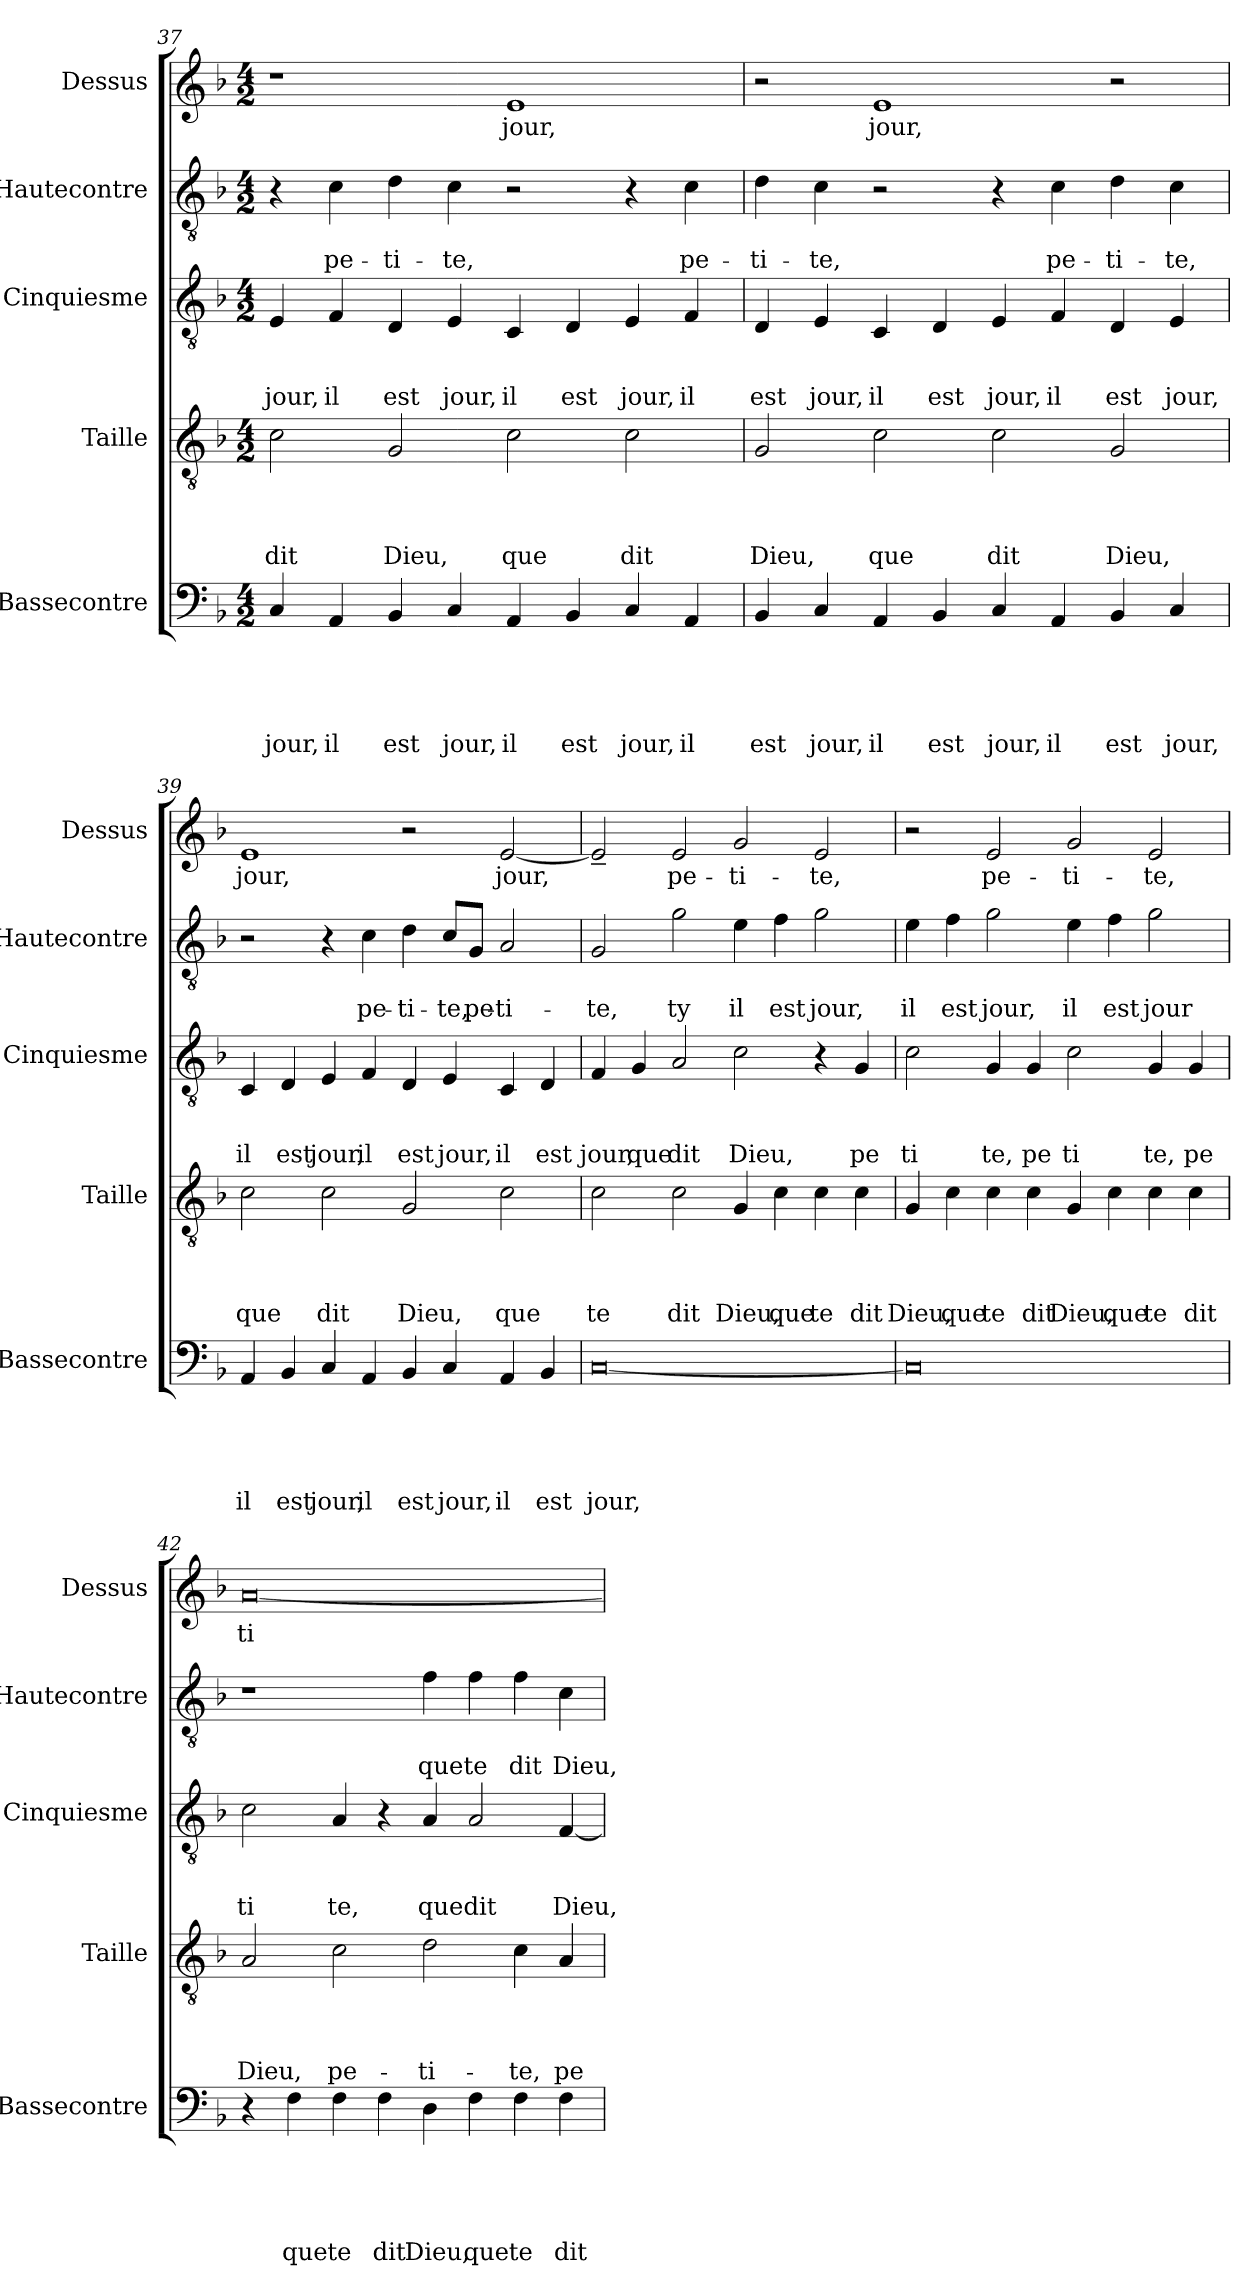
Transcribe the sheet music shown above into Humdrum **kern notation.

**kern	**text	**text	**text	**text	**text	**kern	**text	**text	**text	**text	**kern	**text	**text	**text	**kern	**text	**text	**kern	**text
*part5	*part5	*part5	*part5	*part5	*part5	*part4	*part4	*part4	*part4	*part4	*part3	*part3	*part3	*part3	*part2	*part2	*part2	*part1	*part1
*staff5	*staff5	*staff5	*staff5	*staff5	*staff5	*staff4	*staff4	*staff4	*staff4	*staff4	*staff3	*staff3	*staff3	*staff3	*staff2	*staff2	*staff2	*staff1	*staff1
*I"Bassecontre	*	*	*	*	*	*I"Taille	*	*	*	*	*I"Cinquiesme	*	*	*	*I"Hautecontre	*	*	*I"Dessus	*
*I'Bassecontre	*	*	*	*	*	*I'Taille	*	*	*	*	*I'Cinquiesme	*	*	*	*I'Hautecontre	*	*	*I'Dessus	*
*clefF4	*	*	*	*	*	*clefGv2	*	*	*	*	*clefGv2	*	*	*	*clefGv2	*	*	*clefG2	*
*k[b-]	*	*	*	*	*	*k[b-]	*	*	*	*	*k[b-]	*	*	*	*k[b-]	*	*	*k[b-]	*
*F:	*	*	*	*	*	*F:	*	*	*	*	*F:	*	*	*	*F:	*	*	*F:	*
*M4/2	*	*	*	*	*	*M4/2	*	*	*	*	*M4/2	*	*	*	*M4/2	*	*	*M4/2	*
=37	=37	=37	=37	=37	=37	=37	=37	=37	=37	=37	=37	=37	=37	=37	=37	=37	=37	=37	=37
!	!	!	!	!	!LO:LY:b	!	!	!	!	!LO:LY:b	!	!	!	!LO:LY:b	!	!	!	!	!
4C/	.	.	.	.	jour,	2c\	.	.	.	dit	4E/	.	.	jour,	4r	.	.	1r	.
!	!	!	!	!	!LO:LY:b	!	!	!	!	!	!	!	!	!LO:LY:b	!	!	!LO:LY:b	!	!
4AA/	.	.	.	.	il	.	.	.	.	.	4F/	.	.	il	4c\	.	pe-	.	.
!	!	!	!	!	!LO:LY:b	!	!	!	!	!LO:LY:b	!	!	!	!LO:LY:b	!	!	!LO:LY:b	!	!
4BB-/	.	.	.	.	est	2G/	.	.	.	Dieu,	4D/	.	.	est	4d\	.	-ti-	.	.
!	!	!	!	!	!LO:LY:b	!	!	!	!	!	!	!	!	!LO:LY:b	!	!	!LO:LY:b	!	!
4C/	.	.	.	.	jour,	.	.	.	.	.	4E/	.	.	jour,	4c\	.	-te,	.	.
!	!	!	!	!	!LO:LY:b	!	!	!	!	!LO:LY:b	!	!	!	!LO:LY:b	!	!	!	!	!LO:LY:b
4AA/	.	.	.	.	il	2c\	.	.	.	que	4C/	.	.	il	2r	.	.	1e	jour,
!	!	!	!	!	!LO:LY:b	!	!	!	!	!	!	!	!	!LO:LY:b	!	!	!	!	!
4BB-/	.	.	.	.	est	.	.	.	.	.	4D/	.	.	est	.	.	.	.	.
!	!	!	!	!	!LO:LY:b	!	!	!	!	!LO:LY:b	!	!	!	!LO:LY:b	!	!	!	!	!
4C/	.	.	.	.	jour,	2c\	.	.	.	dit	4E/	.	.	jour,	4r	.	.	.	.
!	!	!	!	!	!LO:LY:b	!	!	!	!	!	!	!	!	!LO:LY:b	!	!	!LO:LY:b	!	!
4AA/	.	.	.	.	il	.	.	.	.	.	4F/	.	.	il	4c\	.	pe-	.	.
=38	=38	=38	=38	=38	=38	=38	=38	=38	=38	=38	=38	=38	=38	=38	=38	=38	=38	=38	=38
!	!	!	!	!	!LO:LY:b	!	!	!	!	!LO:LY:b	!	!	!	!LO:LY:b	!	!	!LO:LY:b	!	!
4BB-/	.	.	.	.	est	2G/	.	.	.	Dieu,	4D/	.	.	est	4d\	.	-ti-	2r	.
!	!	!	!	!	!LO:LY:b	!	!	!	!	!	!	!	!	!LO:LY:b	!	!	!LO:LY:b	!	!
4C/	.	.	.	.	jour,	.	.	.	.	.	4E/	.	.	jour,	4c\	.	-te,	.	.
!	!	!	!	!	!LO:LY:b	!	!	!	!	!LO:LY:b	!	!	!	!LO:LY:b	!	!	!	!	!LO:LY:b
4AA/	.	.	.	.	il	2c\	.	.	.	que	4C/	.	.	il	2r	.	.	1e	jour,
!	!	!	!	!	!LO:LY:b	!	!	!	!	!	!	!	!	!LO:LY:b	!	!	!	!	!
4BB-/	.	.	.	.	est	.	.	.	.	.	4D/	.	.	est	.	.	.	.	.
!	!	!	!	!	!LO:LY:b	!	!	!	!	!LO:LY:b	!	!	!	!LO:LY:b	!	!	!	!	!
4C/	.	.	.	.	jour,	2c\	.	.	.	dit	4E/	.	.	jour,	4r	.	.	.	.
!	!	!	!	!	!LO:LY:b	!	!	!	!	!	!	!	!	!LO:LY:b	!	!	!LO:LY:b	!	!
4AA/	.	.	.	.	il	.	.	.	.	.	4F/	.	.	il	4c\	.	pe-	.	.
!	!	!	!	!	!LO:LY:b	!	!	!	!	!LO:LY:b	!	!	!	!LO:LY:b	!	!	!LO:LY:b	!	!
4BB-/	.	.	.	.	est	2G/	.	.	.	Dieu,	4D/	.	.	est	4d\	.	-ti-	2r	.
!	!	!	!	!	!LO:LY:b	!	!	!	!	!	!	!	!	!LO:LY:b	!	!	!LO:LY:b	!	!
4C/	.	.	.	.	jour,	.	.	.	.	.	4E/	.	.	jour,	4c\	.	-te,	.	.
=39	=39	=39	=39	=39	=39	=39	=39	=39	=39	=39	=39	=39	=39	=39	=39	=39	=39	=39	=39
!	!	!	!	!	!LO:LY:b	!	!	!	!	!LO:LY:b	!	!	!	!LO:LY:b	!	!	!	!	!LO:LY:b
4AA/	.	.	.	.	il	2c\	.	.	.	que	4C/	.	.	il	2r	.	.	1e	jour,
!	!	!	!	!	!LO:LY:b	!	!	!	!	!	!	!	!	!LO:LY:b	!	!	!	!	!
4BB-/	.	.	.	.	est	.	.	.	.	.	4D/	.	.	est	.	.	.	.	.
!	!	!	!	!	!LO:LY:b	!	!	!	!	!LO:LY:b	!	!	!	!LO:LY:b	!	!	!	!	!
4C/	.	.	.	.	jour,	2c\	.	.	.	dit	4E/	.	.	jour,	4r	.	.	.	.
!	!	!	!	!	!LO:LY:b	!	!	!	!	!	!	!	!	!LO:LY:b	!	!	!LO:LY:b	!	!
4AA/	.	.	.	.	il	.	.	.	.	.	4F/	.	.	il	4c\	.	pe-	.	.
!	!	!	!	!	!LO:LY:b	!	!	!	!	!LO:LY:b	!	!	!	!LO:LY:b	!	!	!LO:LY:b	!	!
4BB-/	.	.	.	.	est	2G/	.	.	.	Dieu,	4D/	.	.	est	4d\	.	-ti-	2r	.
!	!	!	!	!	!LO:LY:b	!	!	!	!	!	!	!	!	!LO:LY:b	!	!	!LO:LY:b	!	!
4C/	.	.	.	.	jour,	.	.	.	.	.	4E/	.	.	jour,	8c/L	.	-te,	.	.
!	!	!	!	!	!	!	!	!	!	!	!	!	!	!	!	!	!LO:LY:b	!	!
.	.	.	.	.	.	.	.	.	.	.	.	.	.	.	8G/J	.	pe-	.	.
!	!	!	!	!	!LO:LY:b	!	!	!	!	!LO:LY:b	!	!	!	!LO:LY:b	!	!	!LO:LY:b	!	!LO:LY:b
4AA/	.	.	.	.	il	2c\	.	.	.	que	4C/	.	.	il	2A/	.	-ti-	[<2e/	jour,
!	!	!	!	!	!LO:LY:b	!	!	!	!	!	!	!	!	!LO:LY:b	!	!	!	!	!
4BB-/	.	.	.	.	est	.	.	.	.	.	4D/	.	.	est	.	.	.	.	.
!!LO:LB:g=z
=40	=40	=40	=40	=40	=40	=40	=40	=40	=40	=40	=40	=40	=40	=40	=40	=40	=40	=40	=40
!	!	!	!	!	!LO:LY:b	!	!	!	!	!LO:LY:b	!	!	!	!LO:LY:b	!	!	!LO:LY:b	!	!
[<0C	.	.	.	.	jour,	2c\	.	.	.	te	4F/	.	.	jour,	2G/	.	-te,	2e~</]	.
!	!	!	!	!	!	!	!	!	!	!	!	!	!	!LO:LY:b	!	!	!	!	!
.	.	.	.	.	.	.	.	.	.	.	4G/	.	.	que	.	.	.	.	.
!	!	!	!	!	!	!	!	!	!	!LO:LY:b	!	!	!	!LO:LY:b	!	!	!LO:LY:b	!	!LO:LY:b
.	.	.	.	.	.	2c\	.	.	.	dit	2A/	.	.	dit	2g\	.	ty	2e/	pe-
!	!	!	!	!	!	!	!	!	!	!LO:LY:b	!	!	!	!LO:LY:b	!	!	!LO:LY:b	!	!LO:LY:b
.	.	.	.	.	.	4G/	.	.	.	Dieu,	2c\	.	.	Dieu,	4e\	.	il	2g/	-ti-
!	!	!	!	!	!	!	!	!	!	!LO:LY:b	!	!	!	!	!	!	!LO:LY:b	!	!
.	.	.	.	.	.	4c\	.	.	.	que	.	.	.	.	4f\	.	est	.	.
!	!	!	!	!	!	!	!	!	!	!LO:LY:b	!	!	!	!	!	!	!LO:LY:b	!	!LO:LY:b
.	.	.	.	.	.	4c\	.	.	.	te	4r	.	.	.	2g\	.	jour,	2e/	-te,
!	!	!	!	!	!	!	!	!	!	!LO:LY:b	!	!	!	!LO:LY:b	!	!	!	!	!
.	.	.	.	.	.	4c\	.	.	.	dit	4G/	.	.	pe	.	.	.	.	.
=41	=41	=41	=41	=41	=41	=41	=41	=41	=41	=41	=41	=41	=41	=41	=41	=41	=41	=41	=41
!	!	!	!	!	!	!	!	!	!	!LO:LY:b	!	!	!	!LO:LY:b	!	!	!LO:LY:b	!	!
0C]	.	.	.	.	.	4G/	.	.	.	Dieu,	2c\	.	.	ti	4e\	.	il	2r	.
!	!	!	!	!	!	!	!	!	!	!LO:LY:b	!	!	!	!	!	!	!LO:LY:b	!	!
.	.	.	.	.	.	4c\	.	.	.	que	.	.	.	.	4f\	.	est	.	.
!	!	!	!	!	!	!	!	!	!	!LO:LY:b	!	!	!	!LO:LY:b	!	!	!LO:LY:b	!	!LO:LY:b
.	.	.	.	.	.	4c\	.	.	.	te	4G/	.	.	te,	2g\	.	jour,	2e/	pe-
!	!	!	!	!	!	!	!	!	!	!LO:LY:b	!	!	!	!LO:LY:b	!	!	!	!	!
.	.	.	.	.	.	4c\	.	.	.	dit	4G/	.	.	pe	.	.	.	.	.
!	!	!	!	!	!	!	!	!	!	!LO:LY:b	!	!	!	!LO:LY:b	!	!	!LO:LY:b	!	!LO:LY:b
.	.	.	.	.	.	4G/	.	.	.	Dieu,	2c\	.	.	ti	4e\	.	il	2g/	-ti-
!	!	!	!	!	!	!	!	!	!	!LO:LY:b	!	!	!	!	!	!	!LO:LY:b	!	!
.	.	.	.	.	.	4c\	.	.	.	que	.	.	.	.	4f\	.	est	.	.
!	!	!	!	!	!	!	!	!	!	!LO:LY:b	!	!	!	!LO:LY:b	!	!	!LO:LY:b	!	!LO:LY:b
.	.	.	.	.	.	4c\	.	.	.	te	4G/	.	.	te,	2g\	.	jour	2e/	-te,
!	!	!	!	!	!	!	!	!	!	!LO:LY:b	!	!	!	!LO:LY:b	!	!	!	!	!
.	.	.	.	.	.	4c\	.	.	.	dit	4G/	.	.	pe	.	.	.	.	.
=42	=42	=42	=42	=42	=42	=42	=42	=42	=42	=42	=42	=42	=42	=42	=42	=42	=42	=42	=42
!	!	!	!	!	!	!	!	!	!	!LO:LY:b	!	!	!	!LO:LY:b	!	!	!	!	!LO:LY:b
4r	.	.	.	.	.	2A/	.	.	.	Dieu,	2c\	.	.	ti	1r	.	.	[<0a	ti
!	!	!	!	!	!LO:LY:b	!	!	!	!	!	!	!	!	!	!	!	!	!	!
4F\	.	.	.	.	que	.	.	.	.	.	.	.	.	.	.	.	.	.	.
!	!	!	!	!	!LO:LY:b	!	!	!	!	!LO:LY:b	!	!	!	!LO:LY:b	!	!	!	!	!
4F\	.	.	.	.	te	2c\	.	.	.	pe-	4A/	.	.	te,	.	.	.	.	.
!	!	!	!	!	!LO:LY:b	!	!	!	!	!	!	!	!	!	!	!	!	!	!
4F\	.	.	.	.	dit	.	.	.	.	.	4r	.	.	.	.	.	.	.	.
!	!	!	!	!	!LO:LY:b	!	!	!	!	!LO:LY:b	!	!	!	!LO:LY:b	!	!	!LO:LY:b	!	!
4D\	.	.	.	.	Dieu,	2d\	.	.	.	-ti-	4A/	.	.	que	4f\	.	que	.	.
!	!	!	!	!	!LO:LY:b	!	!	!	!	!	!	!	!	!LO:LY:b	!	!	!LO:LY:b	!	!
4F\	.	.	.	.	que	.	.	.	.	.	2A/	.	.	dit	4f\	.	te	.	.
!	!	!	!	!	!LO:LY:b	!	!	!	!	!LO:LY:b	!	!	!	!	!	!	!LO:LY:b	!	!
4F\	.	.	.	.	te	4c\	.	.	.	-te,	.	.	.	.	4f\	.	dit	.	.
!	!	!	!	!	!LO:LY:b	!	!	!	!	!LO:LY:b	!	!	!	!LO:LY:b	!	!	!LO:LY:b	!	!
4F\	.	.	.	.	dit	4A/	.	.	.	pe-	[<4F/	.	.	Dieu,	4c\	.	Dieu,	.	.
=	=	=	=	=	=	=	=	=	=	=	=	=	=	=	=	=	=	=	=
*-	*-	*-	*-	*-	*-	*-	*-	*-	*-	*-	*-	*-	*-	*-	*-	*-	*-	*-	*-
